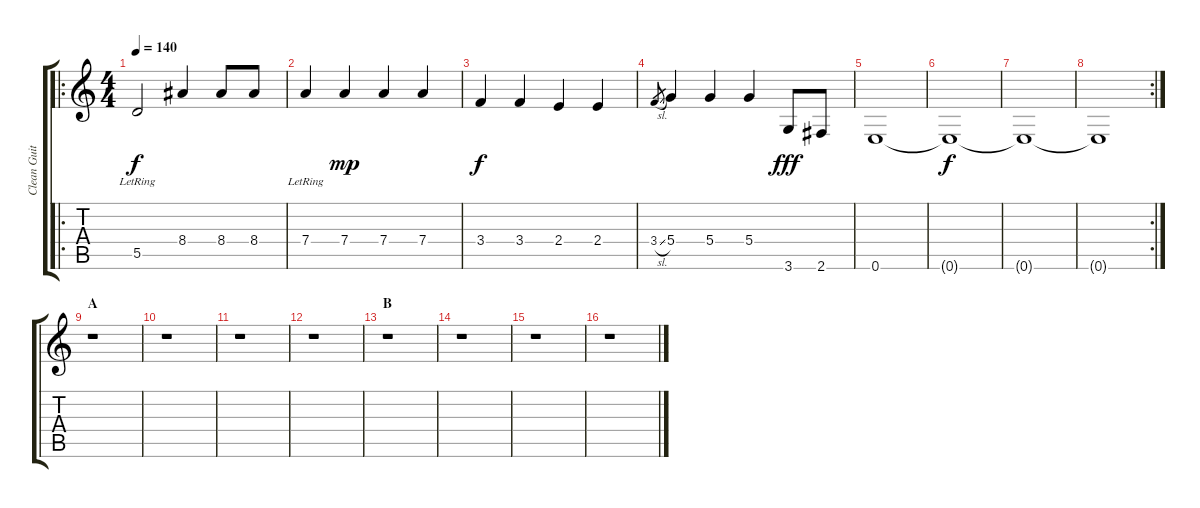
\track ("Clean Guitar I" "Clean Guit") {instrument acousticguitarsteel}
\staff {score tabs}
\tuning (E4 B3 G3 D3 A2 E2) {hide}
\ro
\ts (4 4)
\tempo 140
\clef g2
\ks c
5.5{lr}.2{dy f instrument acousticguitarsteel} 8.4.4 8.4.8 8.4.8 |
7.4{lr}.4 7.4.4{dy mp} 7.4.4 7.4.4 |
3.4.4{dy f} 3.4.4 2.4.4 2.4.4 |
3.4{sl}.8{gr} 5.4.4 5.4.4 5.4.4 3.6.8{dy fff} 2.6.8 |
0.6.1 |
0.6{t}.1{dy f} |
0.6{t}.1 |
\rc 2
0.6{t}.1 |
\section ("" "A")
r.1 |
r.1 |
r.1 |
r.1 |
\section ("" "B")
r.1 |
r.1 |
r.1 |
r.1
